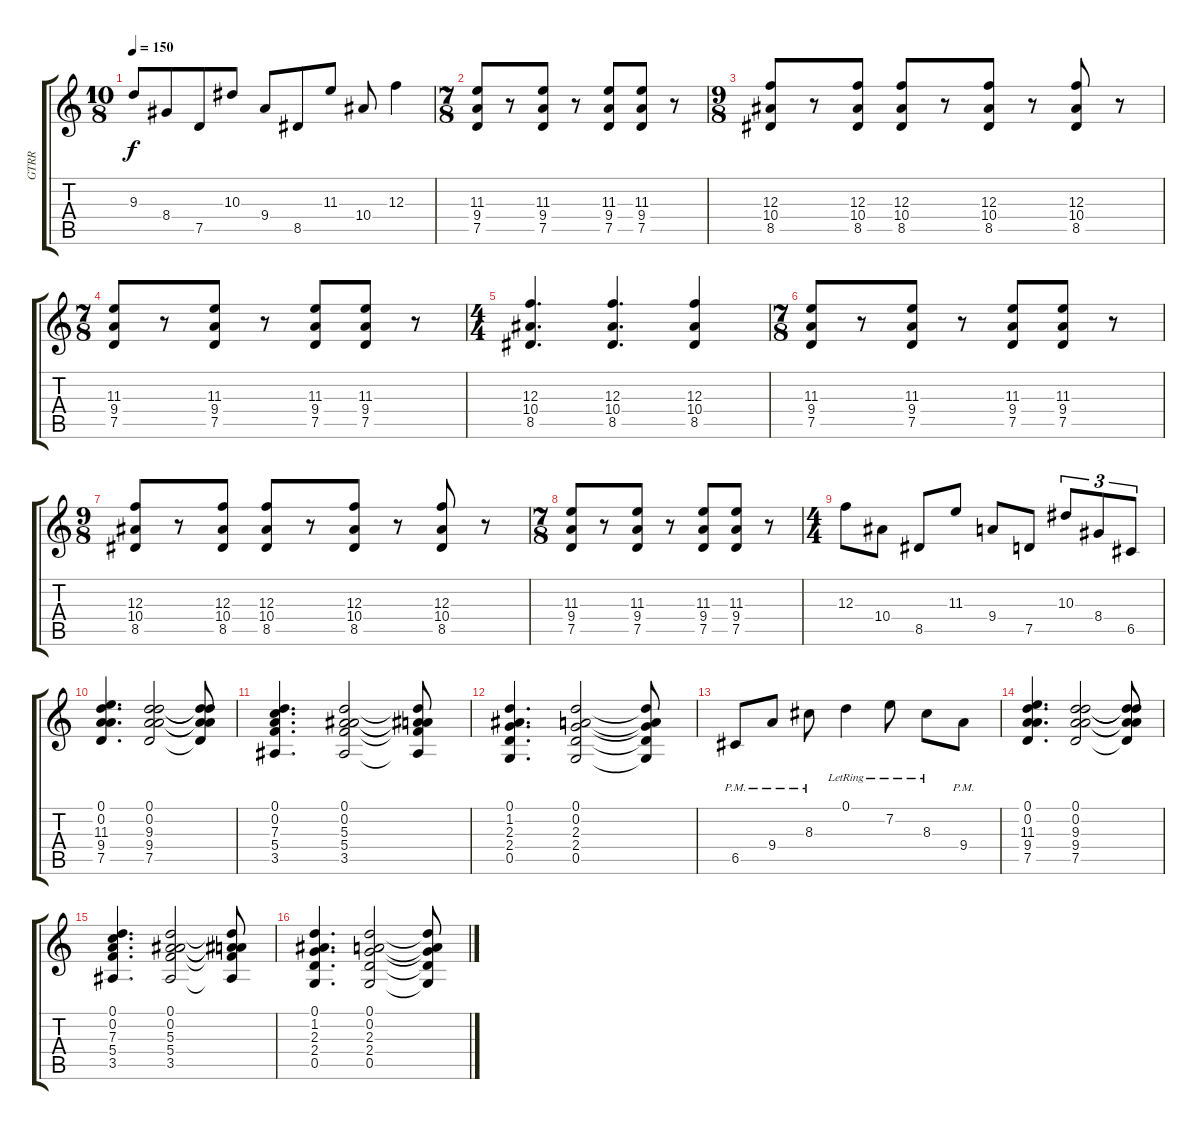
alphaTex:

\track ("GTRR" "GTRR") {instrument distortionguitar}
\staff {score tabs}
\tuning (D4 A3 F3 C3 G2 C2) {hide}
\ts (10 8)
\tempo 150
\clef g2
\ks c
9.3.8{dy f} 8.4.8 7.5.8 10.3.8 9.4.8 8.5.8 11.3.8 10.4.8 12.3.4 |
\ts (7 8)
(11.3 9.4 7.5).8 r.8 (11.3 9.4 7.5).8 r.8 (11.3 9.4 7.5).8 (11.3 9.4 7.5).8 r.8 |
\ts (9 8)
(12.3 10.4 8.5).8 r.8 (12.3 10.4 8.5).8 (12.3 10.4 8.5).8 r.8 (12.3 10.4 8.5).8 r.8 (12.3 10.4 8.5).8 r.8 |
\ts (7 8)
(11.3 9.4 7.5).8 r.8 (11.3 9.4 7.5).8 r.8 (11.3 9.4 7.5).8 (11.3 9.4 7.5).8 r.8 |
\ts (4 4)
(12.3 10.4 8.5).4{d} (12.3 10.4 8.5).4{d} (12.3 10.4 8.5).4 |
\ts (7 8)
(11.3 9.4 7.5).8 r.8 (11.3 9.4 7.5).8 r.8 (11.3 9.4 7.5).8 (11.3 9.4 7.5).8 r.8 |
\ts (9 8)
(12.3 10.4 8.5).8 r.8 (12.3 10.4 8.5).8 (12.3 10.4 8.5).8 r.8 (12.3 10.4 8.5).8 r.8 (12.3 10.4 8.5).8 r.8 |
\ts (7 8)
(11.3 9.4 7.5).8 r.8 (11.3 9.4 7.5).8 r.8 (11.3 9.4 7.5).8 (11.3 9.4 7.5).8 r.8 |
\ts (4 4)
12.3.8 10.4.8 8.5.8 11.3.8 9.4.8 7.5.8 10.3.8{tu (3 2)} 8.4.8{tu (3 2)} 6.5.8{tu (3 2)} |
(0.1 0.2 11.3 9.4 7.5).4{d} (0.1 0.2 9.3 9.4 7.5).2 (0.1{t} 0.2{t} 9.3{t} 9.4{t} 7.5{t}).8 |
(0.1 0.2 7.3 5.4 3.5).4{d} (0.1 0.2 5.3 5.4 3.5).2 (0.1{t} 0.2{t} 5.3{t} 5.4{t} 3.5{t}).8 |
(0.1 1.2 2.3 2.4 0.5).4{d} (0.1 0.2 2.3 2.4 0.5).2 (0.1{t} 0.2{t} 2.3{t} 2.4{t} 0.5{t}).8 |
6.5{pm}.8 9.4{pm}.8 8.3{pm}.8 0.1{lr}.4 7.2{lr}.8 8.3{lr}.8 9.4{pm}.8 |
(0.1 0.2 11.3 9.4 7.5).4{d} (0.1 0.2 9.3 9.4 7.5).2 (0.1{t} 0.2{t} 9.3{t} 9.4{t} 7.5{t}).8 |
(0.1 0.2 7.3 5.4 3.5).4{d} (0.1 0.2 5.3 5.4 3.5).2 (0.1{t} 0.2{t} 5.3{t} 5.4{t} 3.5{t}).8 |
(0.1 1.2 2.3 2.4 0.5).4{d} (0.1 0.2 2.3 2.4 0.5).2 (0.1{t} 0.2{t} 2.3{t} 2.4{t} 0.5{t}).8
